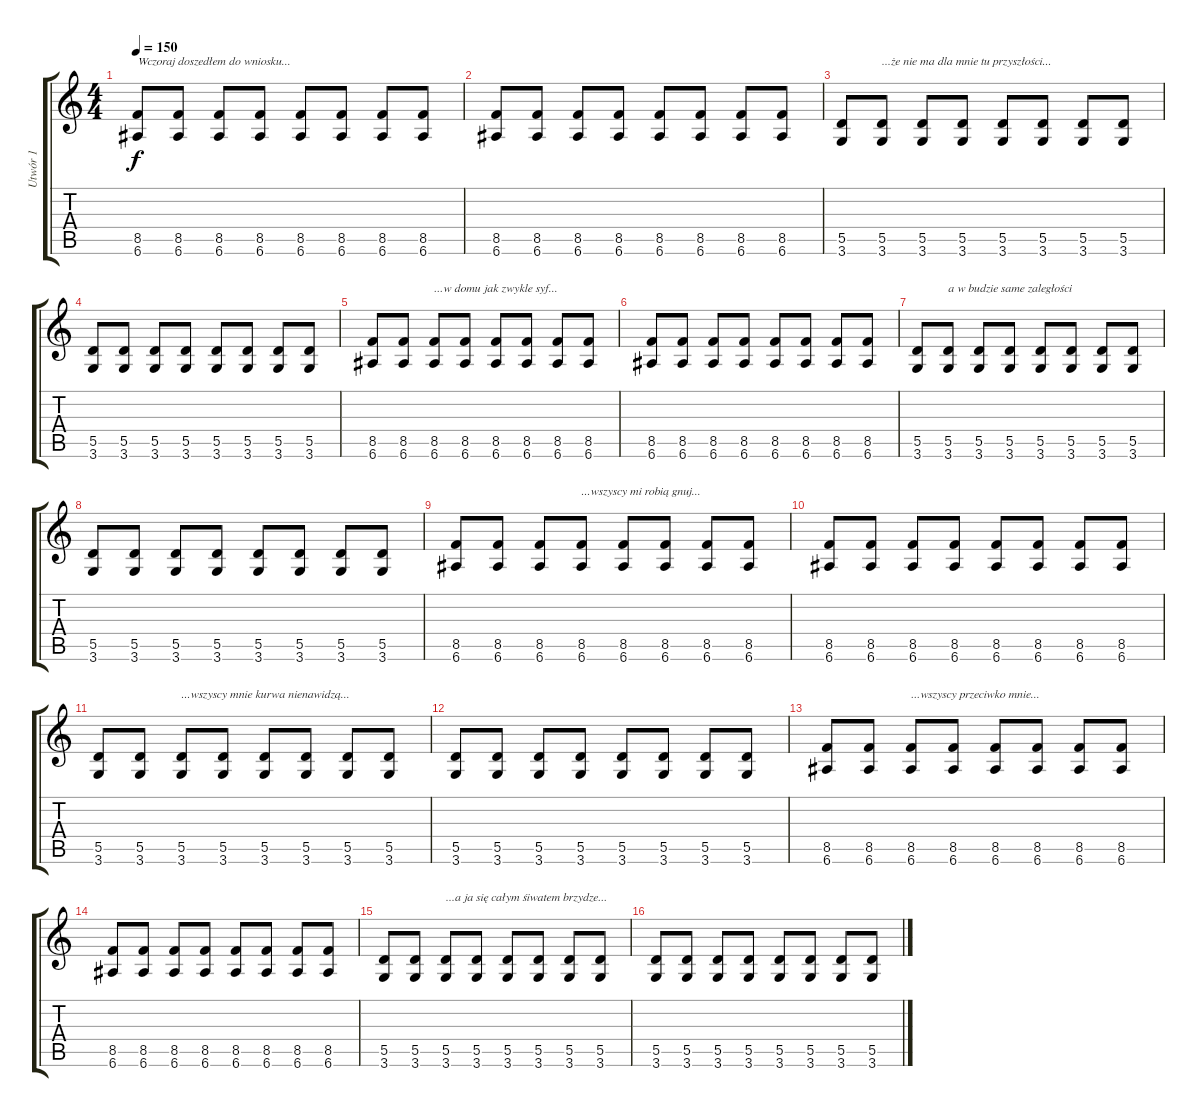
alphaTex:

\track ("Utwór 1" "Utwór 1") {instrument distortionguitar}
\staff {score tabs}
\tuning (E4 B3 G3 D3 A2 E2) {hide}
\ts (4 4)
\tempo 150
\clef g2
\ks c
(8.5 6.6).8{txt "Wczoraj doszedłem do wniosku..." dy f} (8.5 6.6).8 (8.5 6.6).8 (8.5 6.6).8 (8.5 6.6).8 (8.5 6.6).8 (8.5 6.6).8 (8.5 6.6).8 |
(8.5 6.6).8 (8.5 6.6).8 (8.5 6.6).8 (8.5 6.6).8 (8.5 6.6).8 (8.5 6.6).8 (8.5 6.6).8 (8.5 6.6).8 |
(5.5 3.6).8 (5.5 3.6).8{txt "...że nie ma dla mnie tu przyszłości..."} (5.5 3.6).8 (5.5 3.6).8 (5.5 3.6).8 (5.5 3.6).8 (5.5 3.6).8 (5.5 3.6).8 |
(5.5 3.6).8 (5.5 3.6).8 (5.5 3.6).8 (5.5 3.6).8 (5.5 3.6).8 (5.5 3.6).8 (5.5 3.6).8 (5.5 3.6).8 |
(8.5 6.6).8 (8.5 6.6).8 (8.5 6.6).8{txt "...w domu jak zwykle syf..."} (8.5 6.6).8 (8.5 6.6).8 (8.5 6.6).8 (8.5 6.6).8 (8.5 6.6).8 |
(8.5 6.6).8 (8.5 6.6).8 (8.5 6.6).8 (8.5 6.6).8 (8.5 6.6).8 (8.5 6.6).8 (8.5 6.6).8 (8.5 6.6).8 |
(5.5 3.6).8 (5.5 3.6).8{txt "a w budzie same zaległości"} (5.5 3.6).8 (5.5 3.6).8 (5.5 3.6).8 (5.5 3.6).8 (5.5 3.6).8 (5.5 3.6).8 |
(5.5 3.6).8 (5.5 3.6).8 (5.5 3.6).8 (5.5 3.6).8 (5.5 3.6).8 (5.5 3.6).8 (5.5 3.6).8 (5.5 3.6).8 |
(8.5 6.6).8 (8.5 6.6).8 (8.5 6.6).8 (8.5 6.6).8{txt "...wszyscy mi robią gnuj..."} (8.5 6.6).8 (8.5 6.6).8 (8.5 6.6).8 (8.5 6.6).8 |
(8.5 6.6).8 (8.5 6.6).8 (8.5 6.6).8 (8.5 6.6).8 (8.5 6.6).8 (8.5 6.6).8 (8.5 6.6).8 (8.5 6.6).8 |
(5.5 3.6).8 (5.5 3.6).8 (5.5 3.6).8{txt "...wszyscy mnie kurwa nienawidzą..."} (5.5 3.6).8 (5.5 3.6).8 (5.5 3.6).8 (5.5 3.6).8 (5.5 3.6).8 |
(5.5 3.6).8 (5.5 3.6).8 (5.5 3.6).8 (5.5 3.6).8 (5.5 3.6).8 (5.5 3.6).8 (5.5 3.6).8 (5.5 3.6).8 |
(8.5 6.6).8 (8.5 6.6).8 (8.5 6.6).8{txt "...wszyscy przeciwko mnie..."} (8.5 6.6).8 (8.5 6.6).8 (8.5 6.6).8 (8.5 6.6).8 (8.5 6.6).8 |
(8.5 6.6).8 (8.5 6.6).8 (8.5 6.6).8 (8.5 6.6).8 (8.5 6.6).8 (8.5 6.6).8 (8.5 6.6).8 (8.5 6.6).8 |
(5.5 3.6).8 (5.5 3.6).8 (5.5 3.6).8{txt "...a ja się całym śiwatem brzydze..."} (5.5 3.6).8 (5.5 3.6).8 (5.5 3.6).8 (5.5 3.6).8 (5.5 3.6).8 |
(5.5 3.6).8 (5.5 3.6).8 (5.5 3.6).8 (5.5 3.6).8 (5.5 3.6).8 (5.5 3.6).8 (5.5 3.6).8 (5.5 3.6).8
